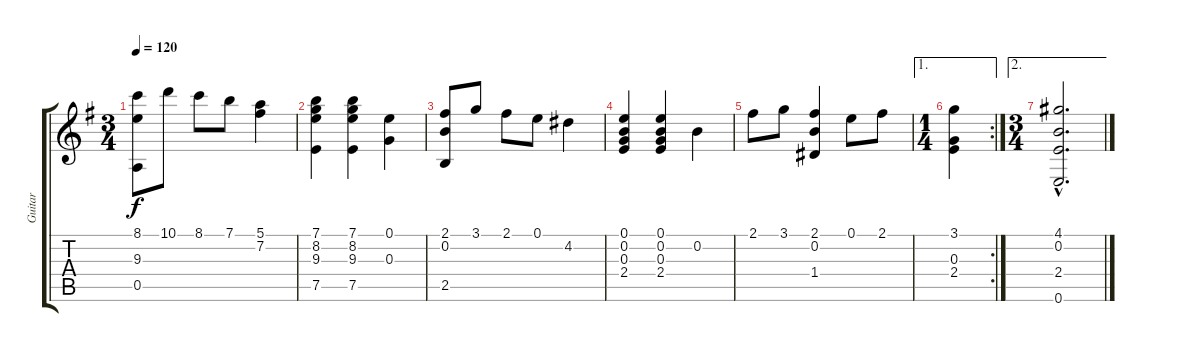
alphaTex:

\track ("Guitar" "Guitar") {instrument acousticguitarnylon}
\staff {score tabs}
\tuning (E4 B3 G3 D3 A2 E2) {hide}
\ts (3 4)
\tempo 120
\clef g2
\ks g
(8.1 9.3 0.5).8{dy f} 10.1.8 8.1.8 7.1.8 (5.1 7.2).4 |
(7.1 8.2 9.3 7.5).4 (7.1 8.2 9.3 7.5).4 (0.1 0.3).4 |
(2.1 0.2 2.5).8 3.1.8 2.1.8 0.1.8 4.2.4 |
(0.1 0.2 0.3 2.4).4 (0.1 0.2 0.3 2.4).4 0.2.4 |
2.1.8 3.1.8 (2.1 0.2 1.4).4 0.1.8 2.1.8 |
\ae 1
\rc 2
\ts (1 4)
(3.1 0.3 2.4).4 |
\ae 2
\ts (3 4)
(4.1{hac} 0.2{hac} 2.4{hac} 0.6{hac}).2{d}
